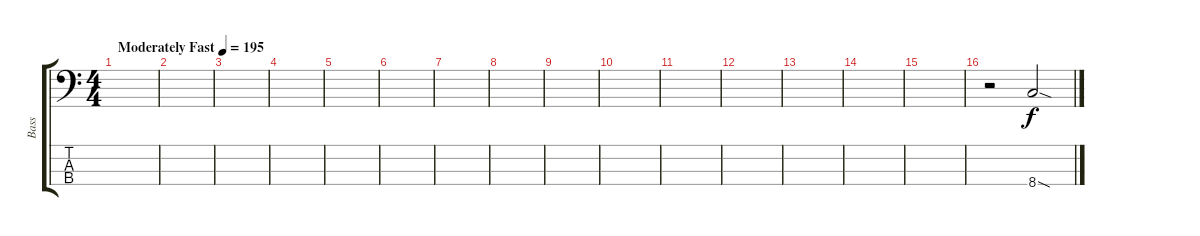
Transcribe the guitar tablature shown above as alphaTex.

\track ("Bass" "Bass") {instrument electricbassfinger}
\staff {score tabs}
\tuning (G2 D2 A1 E1) {hide}
\ts (4 4)
\tempo (195 "Moderately Fast")
\clef f4
\ks c
|
|
|
|
|
|
|
|
|
|
|
|
|
|
|
r.2 8.4{sod}.2
